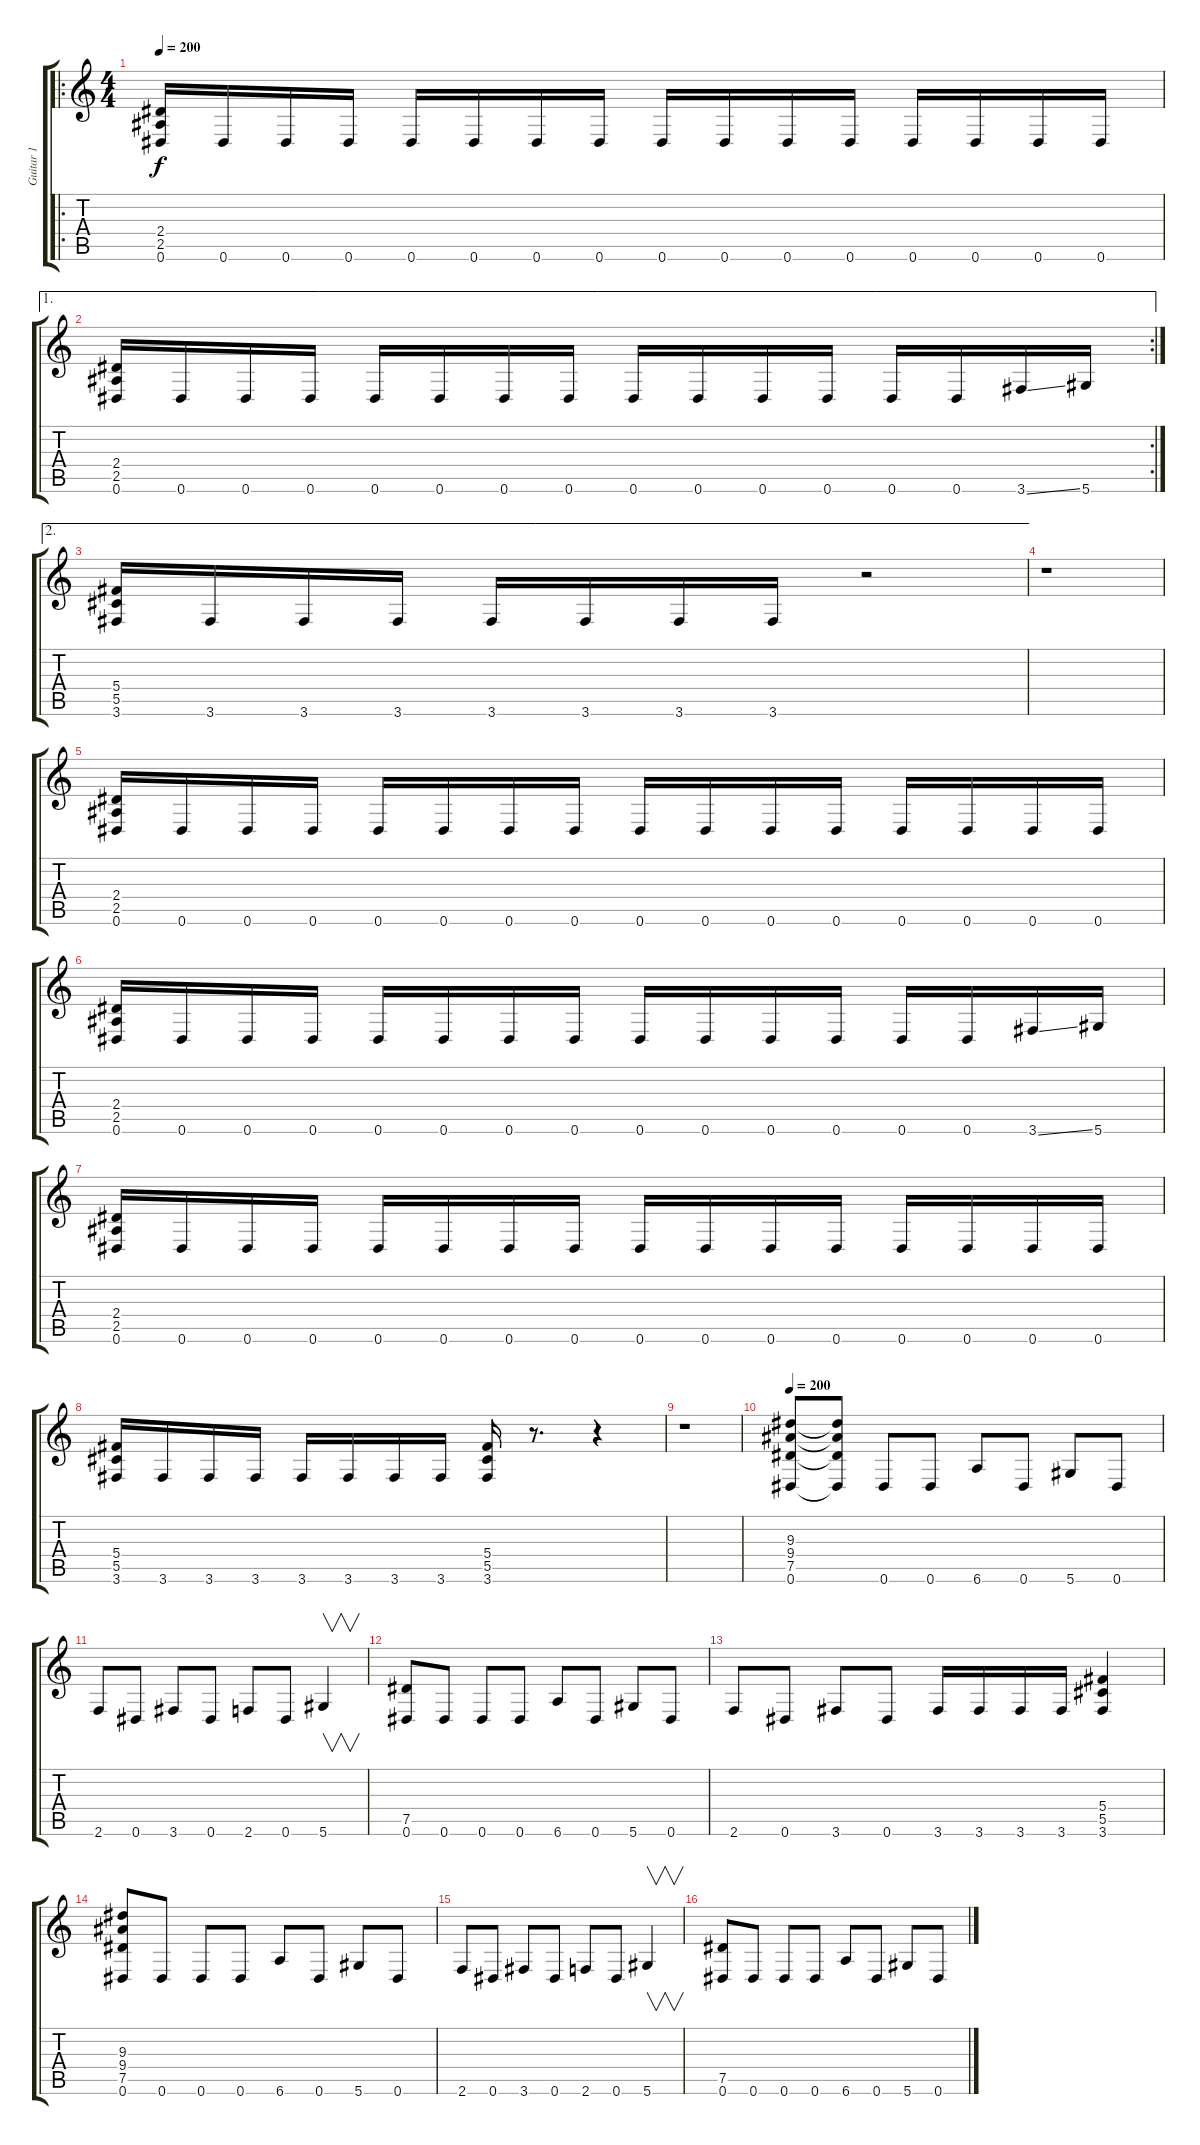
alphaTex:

\track ("Guitar 1" "Guitar 1") {instrument distortionguitar}
\staff {score tabs}
\tuning (Eb4 Bb3 Gb3 Db3 Ab2 Eb2) {hide}
\ro
\ts (4 4)
\tempo 200
\tempo 116
\tempo 200
\clef g2
\ks c
(2.4 2.5 0.6).16{dy f instrument electricguitarmuted} 0.6.16 0.6.16 0.6.16 0.6.16 0.6.16 0.6.16 0.6.16 0.6.16 0.6.16 0.6.16 0.6.16 0.6.16 0.6.16 0.6.16 0.6.16 |
\ae 1
\rc 2
(2.4 2.5 0.6).16 0.6.16 0.6.16 0.6.16 0.6.16 0.6.16 0.6.16 0.6.16 0.6.16 0.6.16 0.6.16 0.6.16 0.6.16 0.6.16 3.6{ss}.16 5.6.16 |
\ae 2
(5.4 5.5 3.6).16 3.6.16 3.6.16 3.6.16 3.6.16 3.6.16 3.6.16 3.6.16 r.2 |
r.1 |
(2.4 2.5 0.6).16 0.6.16 0.6.16 0.6.16 0.6.16 0.6.16 0.6.16 0.6.16 0.6.16 0.6.16 0.6.16 0.6.16 0.6.16 0.6.16 0.6.16 0.6.16 |
(2.4 2.5 0.6).16 0.6.16 0.6.16 0.6.16 0.6.16 0.6.16 0.6.16 0.6.16 0.6.16 0.6.16 0.6.16 0.6.16 0.6.16 0.6.16 3.6{ss}.16 5.6.16 |
(2.4 2.5 0.6).16 0.6.16 0.6.16 0.6.16 0.6.16 0.6.16 0.6.16 0.6.16 0.6.16 0.6.16 0.6.16 0.6.16 0.6.16 0.6.16 0.6.16 0.6.16 |
(5.4 5.5 3.6).16 3.6.16 3.6.16 3.6.16 3.6.16 3.6.16 3.6.16 3.6.16 (5.4 5.5 3.6).16{instrument distortionguitar} r.8{d} r.4 |
r.1 |
\tempo 200
(9.3 9.4 7.5 0.6).8 (9.3{t} 9.4{t} 7.5{t} 0.6{t}).8 0.6.8 0.6.8 6.6.8 0.6.8 5.6.8 0.6.8 |
2.6.8 0.6.8 3.6.8 0.6.8 2.6.8 0.6.8 5.6.4{v} |
(7.5 0.6).8 0.6.8 0.6.8 0.6.8 6.6.8 0.6.8 5.6.8 0.6.8 |
2.6.8 0.6.8 3.6.8 0.6.8 3.6.16 3.6.16 3.6.16 3.6.16 (5.4 5.5 3.6).4 |
(9.3 9.4 7.5 0.6).8 0.6.8 0.6.8 0.6.8 6.6.8 0.6.8 5.6.8 0.6.8 |
2.6.8 0.6.8 3.6.8 0.6.8 2.6.8 0.6.8 5.6.4{v} |
(7.5 0.6).8 0.6.8 0.6.8 0.6.8 6.6.8 0.6.8 5.6.8 0.6.8
